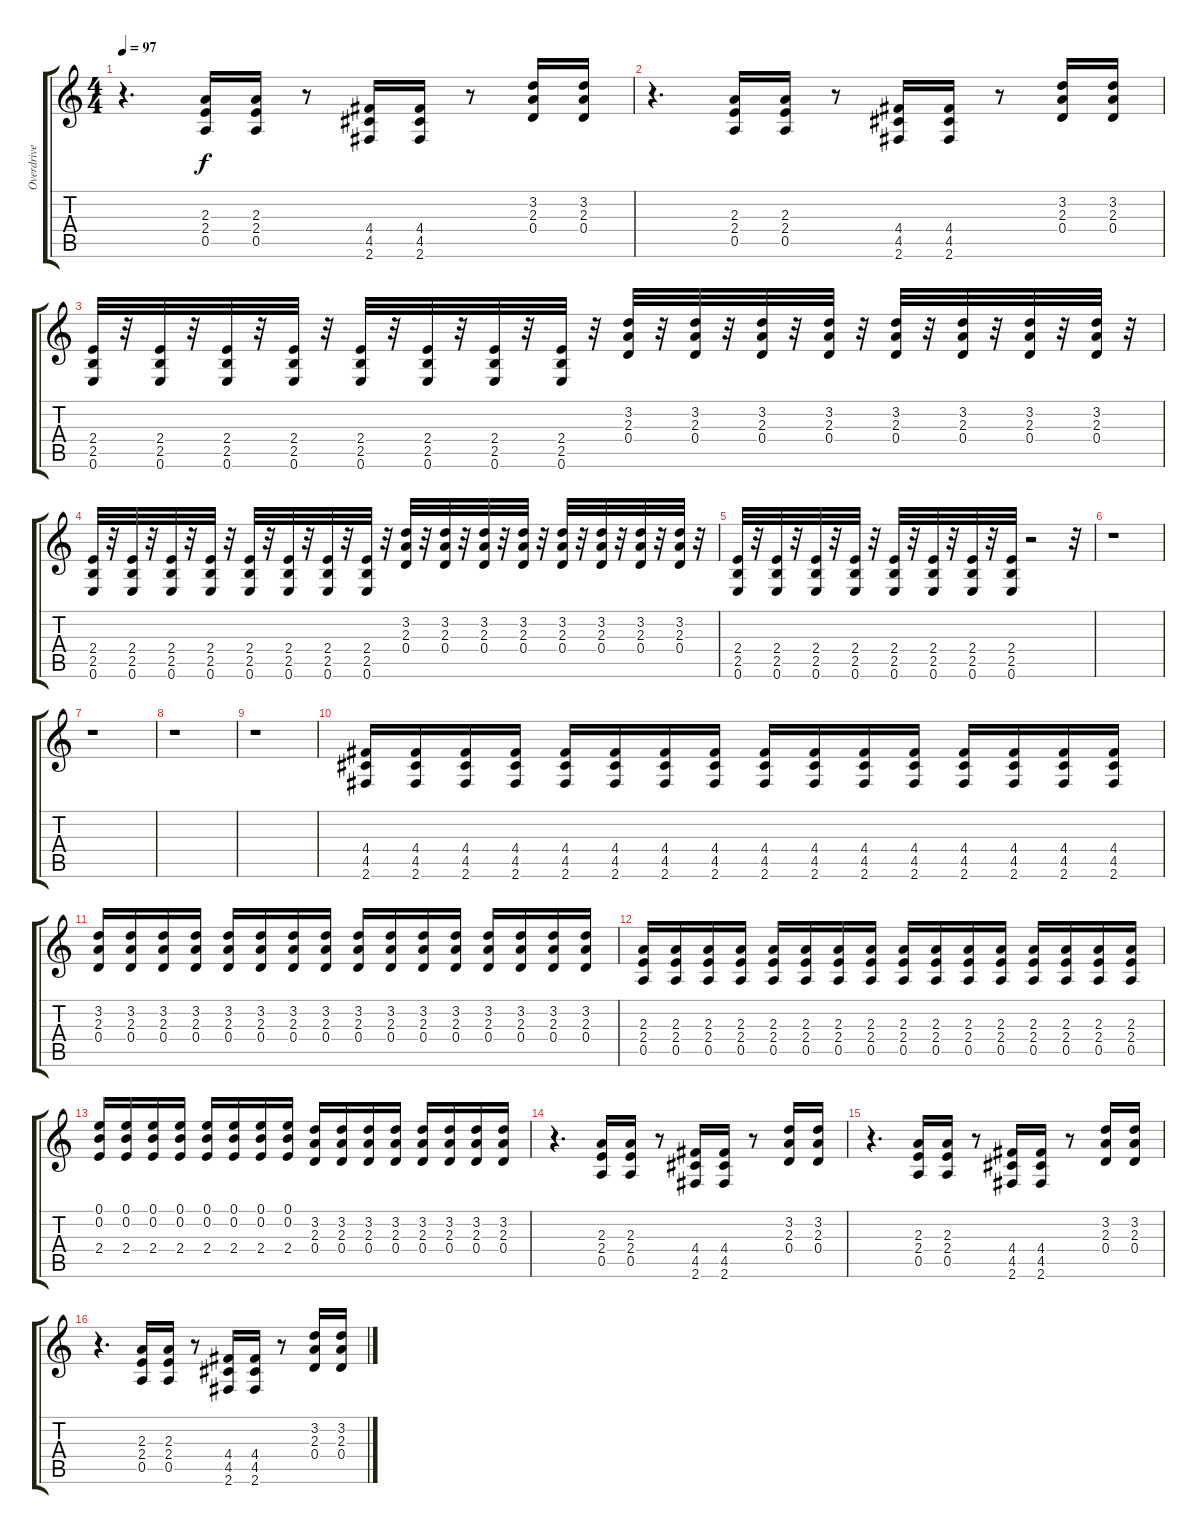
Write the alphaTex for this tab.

\track ("Overdrive Guitar" "Overdrive ") {instrument overdrivenguitar}
\staff {score tabs}
\tuning (E4 B3 G3 D3 A2 E2) {hide}
\ts (4 4)
\tempo 97
\clef g2
\ks c
r.4{d dy f} (2.3 2.4 0.5).16 (2.3 2.4 0.5).16 r.8 (4.4 4.5 2.6).16 (4.4 4.5 2.6).16 r.8 (3.2 2.3 0.4).16 (3.2 2.3 0.4).16 |
r.4{d} (2.3 2.4 0.5).16 (2.3 2.4 0.5).16 r.8 (4.4 4.5 2.6).16 (4.4 4.5 2.6).16 r.8 (3.2 2.3 0.4).16 (3.2 2.3 0.4).16 |
(2.4 2.5 0.6).32 r.32 (2.4 2.5 0.6).32 r.32 (2.4 2.5 0.6).32 r.32 (2.4 2.5 0.6).32 r.32 (2.4 2.5 0.6).32 r.32 (2.4 2.5 0.6).32 r.32 (2.4 2.5 0.6).32 r.32 (2.4 2.5 0.6).32 r.32 (3.2 2.3 0.4).32 r.32 (3.2 2.3 0.4).32 r.32 (3.2 2.3 0.4).32 r.32 (3.2 2.3 0.4).32 r.32 (3.2 2.3 0.4).32 r.32 (3.2 2.3 0.4).32 r.32 (3.2 2.3 0.4).32 r.32 (3.2 2.3 0.4).32 r.32 |
(2.4 2.5 0.6).32 r.32 (2.4 2.5 0.6).32 r.32 (2.4 2.5 0.6).32 r.32 (2.4 2.5 0.6).32 r.32 (2.4 2.5 0.6).32 r.32 (2.4 2.5 0.6).32 r.32 (2.4 2.5 0.6).32 r.32 (2.4 2.5 0.6).32 r.32 (3.2 2.3 0.4).32 r.32 (3.2 2.3 0.4).32 r.32 (3.2 2.3 0.4).32 r.32 (3.2 2.3 0.4).32 r.32 (3.2 2.3 0.4).32 r.32 (3.2 2.3 0.4).32 r.32 (3.2 2.3 0.4).32 r.32 (3.2 2.3 0.4).32 r.32 |
(2.4 2.5 0.6).32 r.32 (2.4 2.5 0.6).32 r.32 (2.4 2.5 0.6).32 r.32 (2.4 2.5 0.6).32 r.32 (2.4 2.5 0.6).32 r.32 (2.4 2.5 0.6).32 r.32 (2.4 2.5 0.6).32 r.32 (2.4 2.5 0.6).32 r.2 r.32 |
r.1 |
r.1 |
r.1 |
r.1 |
(4.4 4.5 2.6).16 (4.4 4.5 2.6).16 (4.4 4.5 2.6).16 (4.4 4.5 2.6).16 (4.4 4.5 2.6).16 (4.4 4.5 2.6).16 (4.4 4.5 2.6).16 (4.4 4.5 2.6).16 (4.4 4.5 2.6).16 (4.4 4.5 2.6).16 (4.4 4.5 2.6).16 (4.4 4.5 2.6).16 (4.4 4.5 2.6).16 (4.4 4.5 2.6).16 (4.4 4.5 2.6).16 (4.4 4.5 2.6).16 |
(3.2 2.3 0.4).16 (3.2 2.3 0.4).16 (3.2 2.3 0.4).16 (3.2 2.3 0.4).16 (3.2 2.3 0.4).16 (3.2 2.3 0.4).16 (3.2 2.3 0.4).16 (3.2 2.3 0.4).16 (3.2 2.3 0.4).16 (3.2 2.3 0.4).16 (3.2 2.3 0.4).16 (3.2 2.3 0.4).16 (3.2 2.3 0.4).16 (3.2 2.3 0.4).16 (3.2 2.3 0.4).16 (3.2 2.3 0.4).16 |
(2.3 2.4 0.5).16 (2.3 2.4 0.5).16 (2.3 2.4 0.5).16 (2.3 2.4 0.5).16 (2.3 2.4 0.5).16 (2.3 2.4 0.5).16 (2.3 2.4 0.5).16 (2.3 2.4 0.5).16 (2.3 2.4 0.5).16 (2.3 2.4 0.5).16 (2.3 2.4 0.5).16 (2.3 2.4 0.5).16 (2.3 2.4 0.5).16 (2.3 2.4 0.5).16 (2.3 2.4 0.5).16 (2.3 2.4 0.5).16 |
(0.1 0.2 2.4).16 (0.1 0.2 2.4).16 (0.1 0.2 2.4).16 (0.1 0.2 2.4).16 (0.1 0.2 2.4).16 (0.1 0.2 2.4).16 (0.1 0.2 2.4).16 (0.1 0.2 2.4).16 (3.2 2.3 0.4).16 (3.2 2.3 0.4).16 (3.2 2.3 0.4).16 (3.2 2.3 0.4).16 (3.2 2.3 0.4).16 (3.2 2.3 0.4).16 (3.2 2.3 0.4).16 (3.2 2.3 0.4).16 |
r.4{d} (2.3 2.4 0.5).16 (2.3 2.4 0.5).16 r.8 (4.4 4.5 2.6).16 (4.4 4.5 2.6).16 r.8 (3.2 2.3 0.4).16 (3.2 2.3 0.4).16 |
r.4{d} (2.3 2.4 0.5).16 (2.3 2.4 0.5).16 r.8 (4.4 4.5 2.6).16 (4.4 4.5 2.6).16 r.8 (3.2 2.3 0.4).16 (3.2 2.3 0.4).16 |
r.4{d} (2.3 2.4 0.5).16 (2.3 2.4 0.5).16 r.8 (4.4 4.5 2.6).16 (4.4 4.5 2.6).16 r.8 (3.2 2.3 0.4).16 (3.2 2.3 0.4).16
